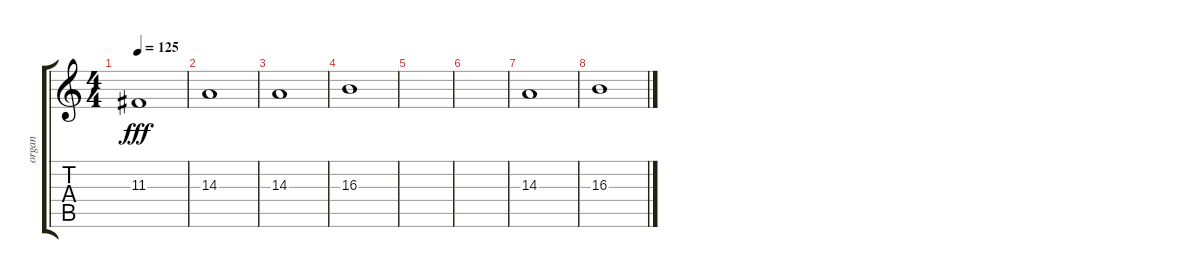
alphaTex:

\track ("organ" "organ") {instrument tremolostrings}
\staff {score tabs}
\tuning (E4 B3 G3 D3 A2 E2) {hide}
\ts (4 4)
\tempo 125
\clef g2
\ks c
11.3.1{dy fff} |
14.3.1 |
14.3.1 |
16.3.1 |
|
|
14.3.1 |
16.3.1
